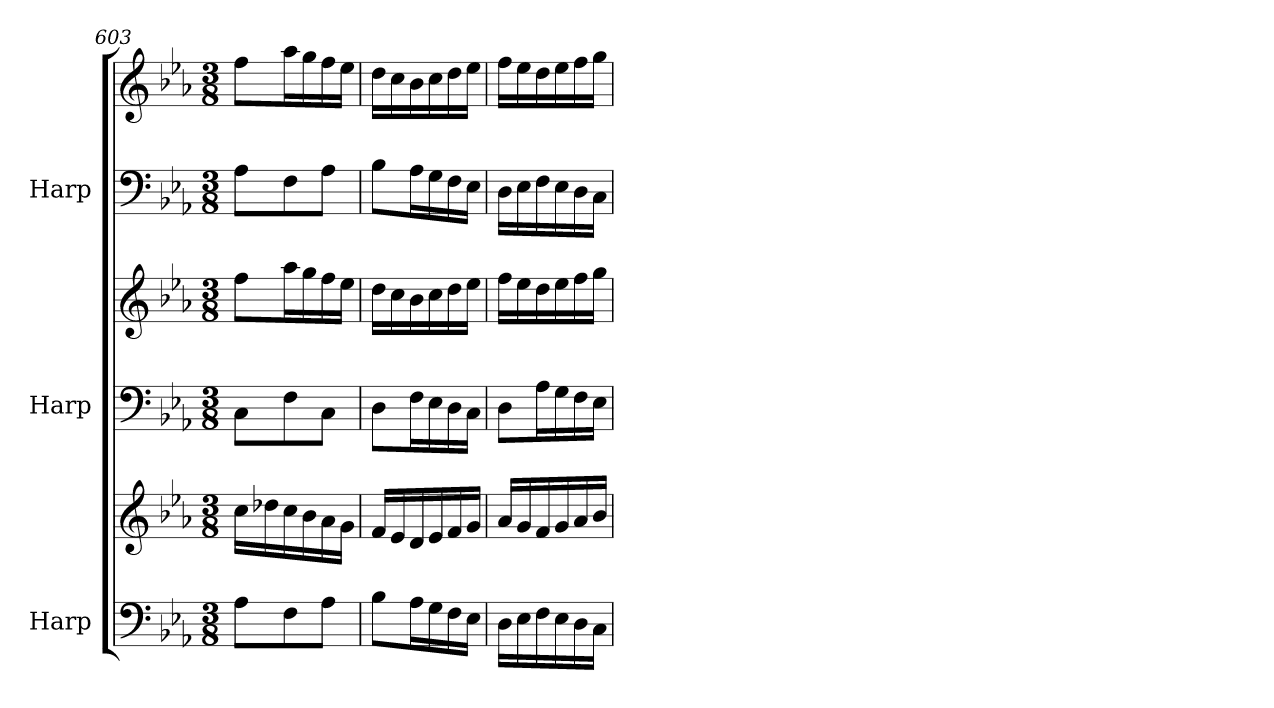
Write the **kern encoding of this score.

**kern	**kern	**kern	**kern	**kern	**kern
*part3	*part3	*part2	*part2	*part1	*part1
*staff6	*staff5	*staff4	*staff3	*staff2	*staff1
*I"Harp	*	*I"Harp	*	*I"Harp	*
*I'Hp	*	*I'Hp	*	*I'Hp	*
*clefF4	*clefG2	*clefF4	*clefG2	*clefF4	*clefG2
*k[b-e-a-]	*k[b-e-a-]	*k[b-e-a-]	*k[b-e-a-]	*k[b-e-a-]	*k[b-e-a-]
*M3/8	*M3/8	*M3/8	*M3/8	*M3/8	*M3/8
=603	=603	=603	=603	=603	=603
8A-\L	16cc\LL	8C\L	8ff\L	8A-\L	8ff\L
.	16dd-X\	.	.	.	.
8F\	16cc\	8F\	16aa-\L	8F\	16aa-\L
.	16b-\	.	16gg\	.	16gg\
8A-\J	16a-\	8C\J	16ff\	8A-\J	16ff\
.	16g\JJ	.	16ee-\JJ	.	16ee-\JJ
!!LO:PB:g=z
=604	=604	=604	=604	=604	=604
8B-\L	16f/LL	8D\L	16dd\LL	8B-\L	16dd\LL
.	16e-/	.	16cc\	.	16cc\
16A-\L	16d/	16F\L	16b-\	16A-\L	16b-\
16G\	16e-/	16E-\	16cc\	16G\	16cc\
16F\	16f/	16D\	16dd\	16F\	16dd\
16E-\JJ	16g/JJ	16C\JJ	16ee-\JJ	16E-\JJ	16ee-\JJ
=605	=605	=605	=605	=605	=605
16D\LL	16a-/LL	8D\L	16ff\LL	16D\LL	16ff\LL
16E-\	16g/	.	16ee-\	16E-\	16ee-\
16F\	16f/	16A-\L	16dd\	16F\	16dd\
16E-\	16g/	16G\	16ee-\	16E-\	16ee-\
16D\	16a-/	16F\	16ff\	16D\	16ff\
16C\JJ	16b-/JJ	16E-\JJ	16gg\JJ	16C\JJ	16gg\JJ
=	=	=	=	=	=
*-	*-	*-	*-	*-	*-
